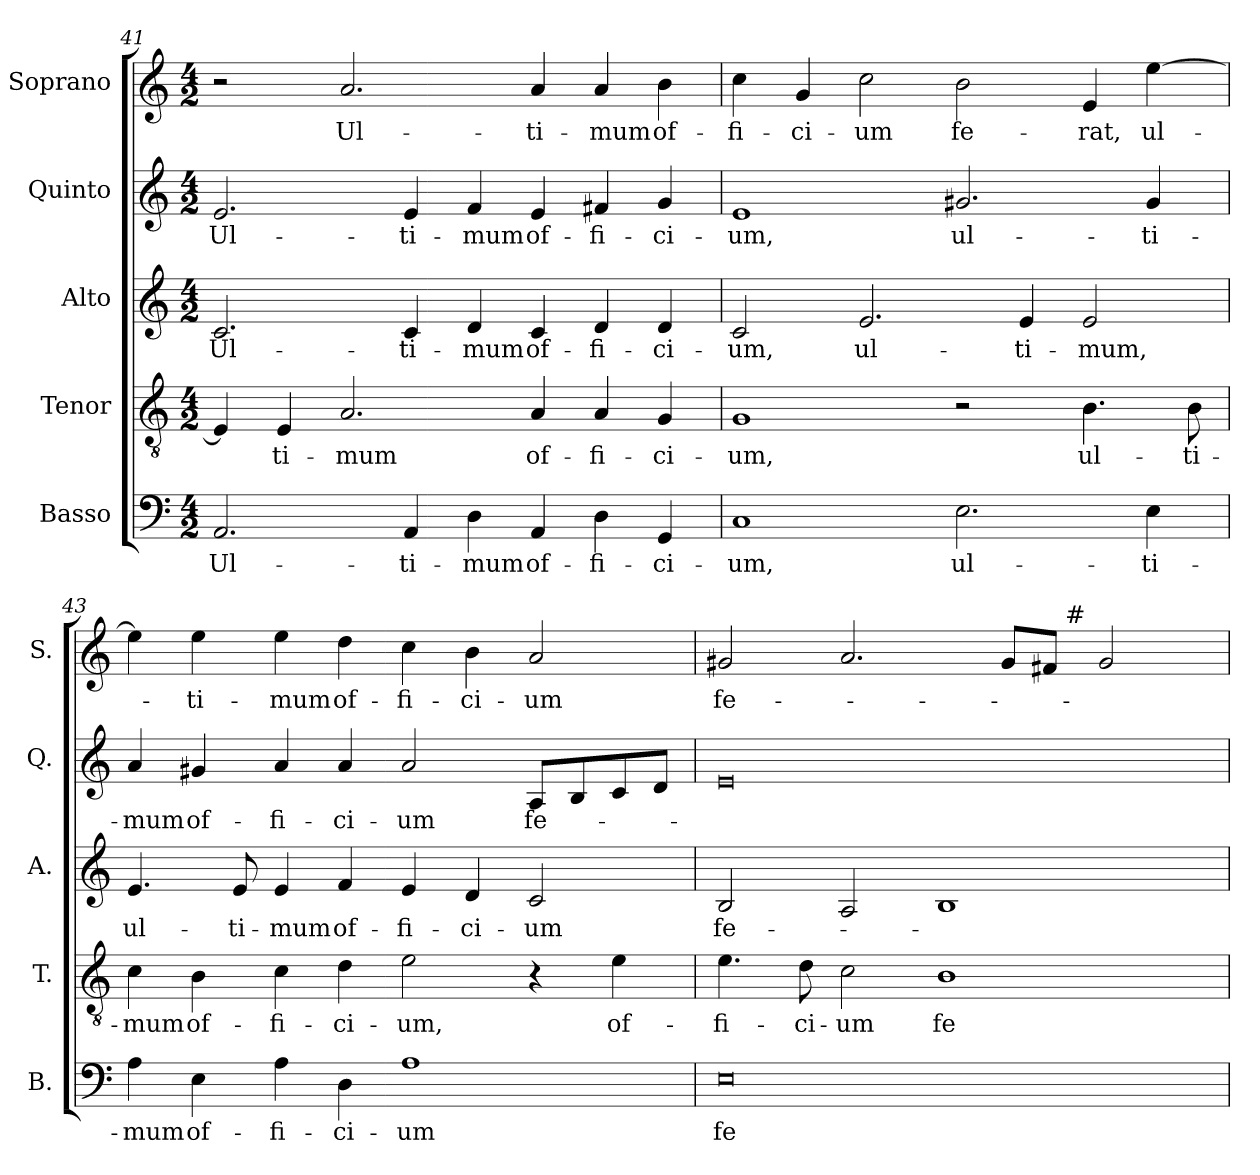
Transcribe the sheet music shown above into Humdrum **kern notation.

**kern	**text	**kern	**text	**kern	**text	**kern	**text	**kern	**text
*part5	*part5	*part4	*part4	*part3	*part3	*part2	*part2	*part1	*part1
*staff5	*staff5	*staff4	*staff4	*staff3	*staff3	*staff2	*staff2	*staff1	*staff1
*I"Basso	*	*I"Tenor	*	*I"Alto	*	*I"Quinto	*	*I"Soprano	*
*I'B.	*	*I'T.	*	*I'A.	*	*I'Q.	*	*I'S.	*
*clefF4	*	*clefGv2	*	*clefG2	*	*clefG2	*	*clefG2	*
*	*	*ITrd7c12	*	*	*	*	*	*	*
*k[]	*	*k[]	*	*k[]	*	*k[]	*	*k[]	*
*C:	*	*C:	*	*C:	*	*C:	*	*C:	*
*M4/2	*	*M4/2	*	*M4/2	*	*M4/2	*	*M4/2	*
=41	=41	=41	=41	=41	=41	=41	=41	=41	=41
!	!LO:LY:b:color=#000000	!	!	!	!	!	!	!	!
!	!	!	!	!	!LO:LY:b:color=#000000	!	!	!	!
!	!	!	!	!	!	!	!LO:LY:b:color=#000000	!	!
2.AAi/	Ul-	4EEi/]	.	2.ci/	Ul-	2.ei/	Ul-	2r	.
!	!	!	!LO:LY:b:color=#000000	!	!	!	!	!	!
.	.	4EEi/	-ti-	.	.	.	.	.	.
!	!	!	!LO:LY:b:color=#000000	!	!	!	!	!	!
!	!	!	!	!	!	!	!	!	!LO:LY:b:color=#000000
.	.	2.AAi/	-mum	.	.	.	.	2.ai/	Ul-
!	!LO:LY:b:color=#000000	!	!	!	!	!	!	!	!
!	!	!	!	!	!LO:LY:b:color=#000000	!	!	!	!
!	!	!	!	!	!	!	!LO:LY:b:color=#000000	!	!
4AAi/	-ti-	.	.	4ci/	-ti-	4ei/	-ti-	.	.
!	!LO:LY:b:color=#000000	!	!	!	!	!	!	!	!
!	!	!	!	!	!LO:LY:b:color=#000000	!	!	!	!
!	!	!	!	!	!	!	!LO:LY:b:color=#000000	!	!
4Di\	-mum	.	.	4di/	-mum	4fi/	-mum	.	.
!	!LO:LY:b:color=#000000	!	!	!	!	!	!	!	!
!	!	!	!LO:LY:b:color=#000000	!	!	!	!	!	!
!	!	!	!	!	!LO:LY:b:color=#000000	!	!	!	!
!	!	!	!	!	!	!	!LO:LY:b:color=#000000	!	!
!	!	!	!	!	!	!	!	!	!LO:LY:b:color=#000000
4AAi/	of-	4AAi/	of-	4ci/	of-	4ei/	of-	4ai/	-ti-
!	!LO:LY:b:color=#000000	!	!	!	!	!	!	!	!
!	!	!	!LO:LY:b:color=#000000	!	!	!	!	!	!
!	!	!	!	!	!LO:LY:b:color=#000000	!	!	!	!
!	!	!	!	!	!	!	!LO:LY:b:color=#000000	!	!
!	!	!	!	!	!	!	!	!	!LO:LY:b:color=#000000
4Di\	-fi-	4AAi/	-fi-	4di/	-fi-	4f#Xi/	-fi-	4ai/	-mum
!	!LO:LY:b:color=#000000	!	!	!	!	!	!	!	!
!	!	!	!LO:LY:b:color=#000000	!	!	!	!	!	!
!	!	!	!	!	!LO:LY:b:color=#000000	!	!	!	!
!	!	!	!	!	!	!	!LO:LY:b:color=#000000	!	!
!	!	!	!	!	!	!	!	!	!LO:LY:b:color=#000000
4GGi/	-ci-	4GGi/	-ci-	4di/	-ci-	4gi/	-ci-	4bi\	of-
=42	=42	=42	=42	=42	=42	=42	=42	=42	=42
!	!LO:LY:b:color=#000000	!	!	!	!	!	!	!	!
!	!	!	!LO:LY:b:color=#000000	!	!	!	!	!	!
!	!	!	!	!	!LO:LY:b:color=#000000	!	!	!	!
!	!	!	!	!	!	!	!LO:LY:b:color=#000000	!	!
!	!	!	!	!	!	!	!	!	!LO:LY:b:color=#000000
1Ci	-um,	1GGi	-um,	2ci/	-um,	1ei	-um,	4cci\	-fi-
!	!	!	!	!	!	!	!	!	!LO:LY:b:color=#000000
.	.	.	.	.	.	.	.	4gi/	-ci-
!	!	!	!	!	!LO:LY:b:color=#000000	!	!	!	!
!	!	!	!	!	!	!	!	!	!LO:LY:b:color=#000000
.	.	.	.	2.ei/	ul-	.	.	2cci\	-um
!	!LO:LY:b:color=#000000	!	!	!	!	!	!	!	!
!	!	!	!	!	!	!	!LO:LY:b:color=#000000	!	!
!	!	!	!	!	!	!	!	!	!LO:LY:b:color=#000000
2.Ei\	ul-	2r	.	.	.	2.g#Xi/	ul-	2bi\	fe-
!	!	!	!	!	!LO:LY:b:color=#000000	!	!	!	!
.	.	.	.	4ei/	-ti-	.	.	.	.
!	!	!	!LO:LY:b:color=#000000	!	!	!	!	!	!
!	!	!	!	!	!LO:LY:b:color=#000000	!	!	!	!
!	!	!	!	!	!	!	!	!	!LO:LY:b:color=#000000
.	.	4.BBi\	ul-	2ei/	-mum,	.	.	4ei/	-rat,
!	!LO:LY:b:color=#000000	!	!	!	!	!	!	!	!
!	!	!	!	!	!	!	!LO:LY:b:color=#000000	!	!
!	!	!	!	!	!	!	!	!	!LO:LY:b:color=#000000
4Ei\	-ti-	.	.	.	.	4g#i/	-ti-	[4eei\	ul-
!	!	!	!LO:LY:b:color=#000000	!	!	!	!	!	!
.	.	8BBi\	-ti-	.	.	.	.	.	.
=43	=43	=43	=43	=43	=43	=43	=43	=43	=43
!	!LO:LY:b:color=#000000	!	!	!	!	!	!	!	!
!	!	!	!LO:LY:b:color=#000000	!	!	!	!	!	!
!	!	!	!	!	!LO:LY:b:color=#000000	!	!	!	!
!	!	!	!	!	!	!	!LO:LY:b:color=#000000	!	!
4Ai\	-mum	4Ci\	-mum	4.ei/	ul-	4ai/	-mum	4eei\]	.
!	!LO:LY:b:color=#000000	!	!	!	!	!	!	!	!
!	!	!	!LO:LY:b:color=#000000	!	!	!	!	!	!
!	!	!	!	!	!	!	!LO:LY:b:color=#000000	!	!
!	!	!	!	!	!	!	!	!	!LO:LY:b:color=#000000
4Ei\	of-	4BBi\	of-	.	.	4g#Xi/	of-	4eei\	-ti-
!	!	!	!	!	!LO:LY:b:color=#000000	!	!	!	!
.	.	.	.	8ei/	-ti-	.	.	.	.
!	!LO:LY:b:color=#000000	!	!	!	!	!	!	!	!
!	!	!	!LO:LY:b:color=#000000	!	!	!	!	!	!
!	!	!	!	!	!LO:LY:b:color=#000000	!	!	!	!
!	!	!	!	!	!	!	!LO:LY:b:color=#000000	!	!
!	!	!	!	!	!	!	!	!	!LO:LY:b:color=#000000
4Ai\	-fi-	4Ci\	-fi-	4ei/	-mum	4ai/	-fi-	4eei\	-mum
!	!LO:LY:b:color=#000000	!	!	!	!	!	!	!	!
!	!	!	!LO:LY:b:color=#000000	!	!	!	!	!	!
!	!	!	!	!	!LO:LY:b:color=#000000	!	!	!	!
!	!	!	!	!	!	!	!LO:LY:b:color=#000000	!	!
!	!	!	!	!	!	!	!	!	!LO:LY:b:color=#000000
4Di\	-ci-	4Di\	-ci-	4fi/	of-	4ai/	-ci-	4ddi\	of-
!	!LO:LY:b:color=#000000	!	!	!	!	!	!	!	!
!	!	!	!LO:LY:b:color=#000000	!	!	!	!	!	!
!	!	!	!	!	!LO:LY:b:color=#000000	!	!	!	!
!	!	!	!	!	!	!	!LO:LY:b:color=#000000	!	!
!	!	!	!	!	!	!	!	!	!LO:LY:b:color=#000000
1Ai	-um	2Ei\	-um,	4ei/	-fi-	2ai/	-um	4cci\	-fi-
!	!	!	!	!	!LO:LY:b:color=#000000	!	!	!	!
!	!	!	!	!	!	!	!	!	!LO:LY:b:color=#000000
.	.	.	.	4di/	-ci-	.	.	4bi\	-ci-
!	!	!	!	!	!LO:LY:b:color=#000000	!	!	!	!
!	!	!	!	!	!	!	!LO:LY:b:color=#000000	!	!
!	!	!	!	!	!	!	!	!	!LO:LY:b:color=#000000
.	.	4r	.	2ci/	-um	8Ai/L	fe-	2ai/	-um
.	.	.	.	.	.	8Bi/	.	.	.
!	!	!	!LO:LY:b:color=#000000	!	!	!	!	!	!
.	.	4Ei\	of-	.	.	8ci/	.	.	.
.	.	.	.	.	.	8di/J	.	.	.
!!LO:PB:g=z
=44	=44	=44	=44	=44	=44	=44	=44	=44	=44
!	!LO:LY:b:color=#000000	!	!	!	!	!	!	!	!
!	!	!	!LO:LY:b:color=#000000	!	!	!	!	!	!
!	!	!	!	!	!LO:LY:b:color=#000000	!	!	!	!
!	!	!	!	!	!	!	!	!	!LO:LY:b:color=#000000
*	*	*	*	*	*	*	*	*^	*
0Ei	fe-	4.Ei\	-fi-	2Bi/	fe-	0ei	.	2g#Xi/	1ryy	fe-
!	!	!	!LO:LY:b:color=#000000	!	!	!	!	!	!	!
.	.	8Di\	-ci-	.	.	.	.	.	.	.
!	!	!	!LO:LY:b:color=#000000	!	!	!	!	!	!	!
.	.	2Ci\	-um	2Ai/	.	.	.	2.ai/	.	.
!	!	!	!LO:LY:b:color=#000000	!	!	!	!	!	!	!
.	.	1BBi	fe-	1Bi	.	.	.	.	4ryy	.
.	.	.	.	.	.	.	.	8g#i/L	8ryy	.
.	.	.	.	.	.	.	.	8f#i/J	32ryy	.
.	.	.	.	.	.	.	.	.	256ryy	.
!	!	!	!	!	!	!	!	!	!LO:TX:a:t=#	!
.	.	.	.	.	.	.	.	.	2ryy	.
.	.	.	.	.	.	.	.	2g#i/	.	.
.	.	.	.	.	.	.	.	.	16ryy	.
.	.	.	.	.	.	.	.	.	64..ryy	.
*	*	*	*	*	*	*	*	*v	*v	*
=	=	=	=	=	=	=	=	=	=
*-	*-	*-	*-	*-	*-	*-	*-	*-	*-
